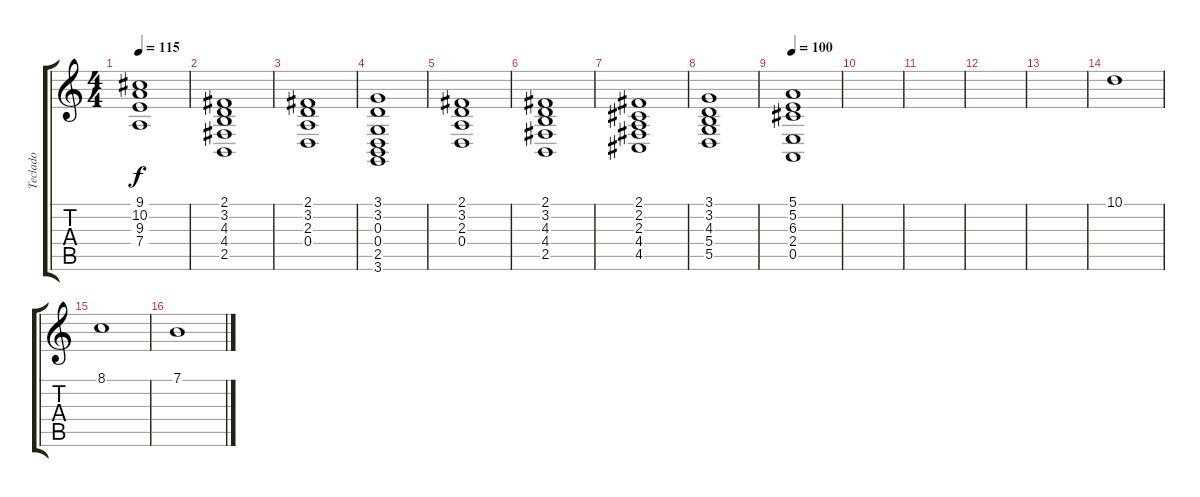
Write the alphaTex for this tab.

\track ("Teclado" "Teclado") {instrument lead1square}
\staff {score tabs}
\tuning (E4 B3 G3 D3 A2 E2) {hide}
\ts (4 4)
\tempo 115
\clef g2
\ks c
(9.1 10.2 9.3 7.4).1{dy f} |
(2.1 3.2 4.3 4.4 2.5).1{volume 11 instrument stringensemble2} |
(2.1 3.2 2.3 0.4).1 |
(3.1 3.2 0.3 0.4 2.5 3.6).1 |
(2.1 3.2 2.3 0.4).1 |
(2.1 3.2 4.3 4.4 2.5).1 |
(2.1 2.2 2.3 4.4 4.5).1 |
(3.1 3.2 4.3 5.4 5.5).1 |
\tempo 100
(5.1 5.2 6.3 2.4 0.5).1{volume 7} |
|
|
|
|
10.1.1{volume 9 instrument stringensemble1} |
8.1.1 |
7.1.1
